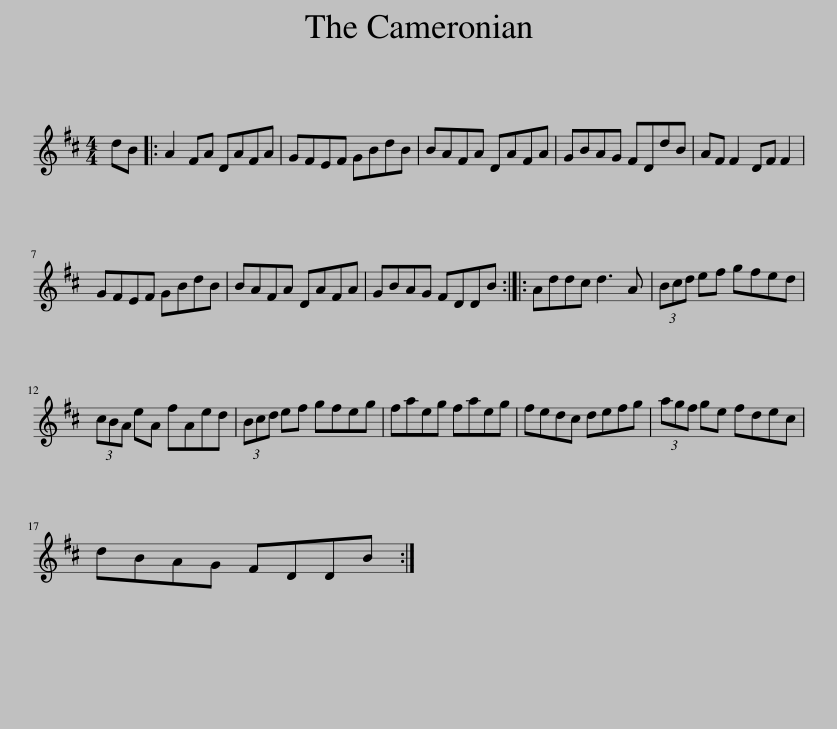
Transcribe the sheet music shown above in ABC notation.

X:1
L:1/8
M:4/4
I:linebreak $
K:D
V:1 treble
V:1
 dB |: A2 FA DAFA | GFEF GBdB | BAFA DAFA | GBAG FDdB | %5
 AF F2 DF F2 |$ GFEF GBdB | BAFA DAFA | GBAG FDDB :: Addc d3 A | %10
 (3Bcd ef gfed |$ (3cBA eA fAed | (3Bcd ef gfeg | faeg faeg | fedc defg | %15
 (3agf ge fdec |$ dBAG FDDB :| %17
